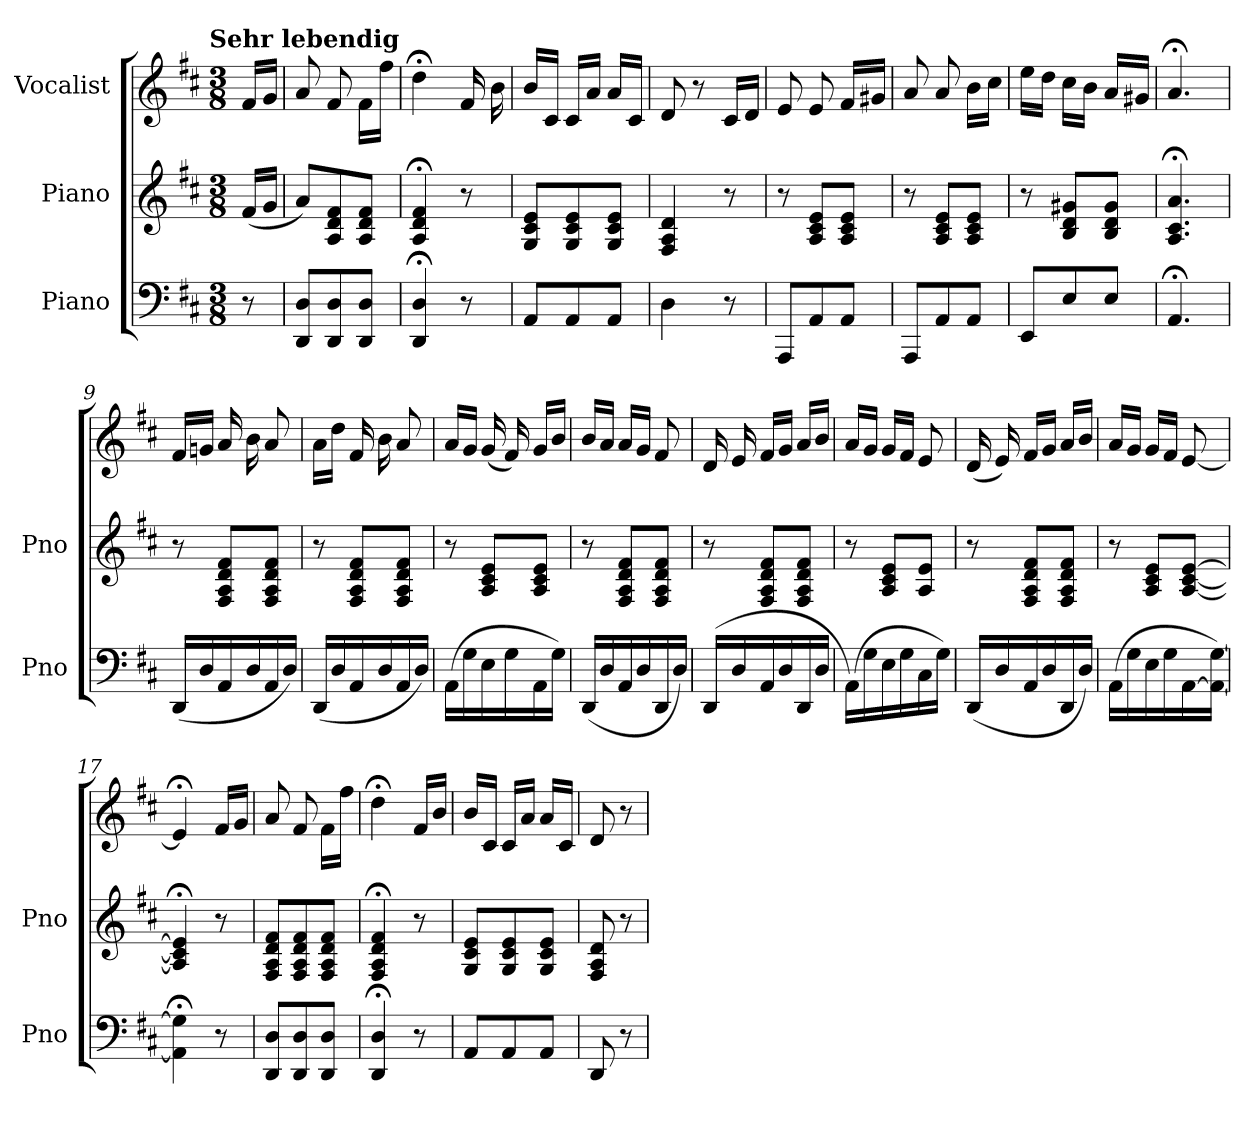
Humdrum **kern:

**kern	**kern	**kern
*part3	*part2	*part1
*staff3	*staff2	*staff1
*I"Piano	*I"Piano	*I"Vocalist
*I'Pno	*I'Pno	*
*clefF4	*clefG2	*clefG2
*k[f#c#]	*k[f#c#]	*k[f#c#]
*D:	*D:	*D:
!!LO:TX:omd:t=Sehr lebendig
*M3/8	*M3/8	*M3/8
*MM72	*MM72	*MM72
=	=	=
8r	(16f#LL	16f#LL
.	16gJJ	16gJJ
=1	=1	=1
8DD 8DL	8aL)	8a
8DD 8D	8A 8d 8f#	8f#
8DD 8DJ	8A 8d 8f#J	16f#LL
.	.	16ff#JJ
=2	=2	=2
4DD;< 4D;<	4A;< 4d;< 4f#;<	4dd;<
8r	8r	16f#
.	.	16b
=3	=3	=3
8AAL	8G 8c# 8eL	16bLL
.	.	16c#JJ
8AA	8G 8c# 8e	16c#LL
.	.	16aJJ
8AAJ	8G 8c# 8eJ	16aLL
.	.	16c#JJ
=4	=4	=4
4D	4F# 4A 4d	8d
.	.	8r
8r	8r	16c#LL
.	.	16dJJ
=5	=5	=5
8AAAL	8r	8e
8AA	8A 8c# 8eL	8e
8AAJ	8A 8c# 8eJ	16f#LL
.	.	16g#XJJ
=6	=6	=6
8AAAL	8r	8a
8AA	8A 8c# 8eL	8a
8AAJ	8A 8c# 8eJ	16bLL
.	.	16cc#JJ
=7	=7	=7
8EEL	8r	16eeLL
.	.	16ddJJ
8E	8B 8d 8g#XL	16cc#LL
.	.	16bJJ
8EJ	8B 8d 8g#J	16aLL
.	.	16g#XJJ
=8	=8	=8
4.AA;<	4.A;< 4.c#;< 4.a;<	4.a;<
=9	=9	=9
(16DDLL	8r	16f#LL
16D	.	16gnJJ
16AA	8F# 8A 8d 8f#L	16a
16D	.	16b
16AA	8F# 8A 8d 8f#J	8a
16DJJ)	.	.
=10	=10	=10
(16DDLL	8r	16aLL
16D	.	16ddJJ
16AA	8F# 8A 8d 8f#L	16f#
16D	.	16b
16AA	8F# 8A 8d 8f#J	8a
16DJJ)	.	.
=11	=11	=11
(16AALL	8r	16aLL
16G	.	16gJJ
16E	8A 8c# 8eL	(16g
16G	.	16f#)
16AA	8A 8c# 8eJ	16gLL
16GJJ)	.	16bJJ
=12	=12	=12
(16DDLL	8r	16bLL
16D	.	16aJJ
16AA	8F# 8A 8d 8f#L	16aLL
16D	.	16gJJ
16DD	8F# 8A 8d 8f#J	8f#
16DJJ)	.	.
=13	=13	=13
(16DDLL	8r	16d
16D	.	16e
16AA	8F# 8A 8d 8f#L	16f#LL
16D	.	16gJJ
16DD	8F# 8A 8d 8f#J	16aLL
16DJJ	.	16bJJ
=14	=14	=14
(16AALL)	8r	16aLL
16G	.	16gJJ
16E	8A 8c# 8eL	16gLL
16G	.	16f#JJ
16C#	8A 8eJ	8e
16GJJ)	.	.
=15	=15	=15
(16DDLL	8r	(16d
16D	.	16e)
16AA	8F# 8A 8d 8f#L	16f#LL
16D	.	16gJJ
16DD	8F# 8A 8d 8f#J	16aLL
16DJJ)	.	16bJJ
=16	=16	=16
(16AALL	8r	16aLL
16G	.	16gJJ
16E	8A 8c# 8eL	16gLL
16G	.	16f#JJ
[16AA	[8A [8c# [8eJ	[8e
16AA_ [16GJJ)	.	.
=17	=17	=17
4AA];< 4G];<	4A];< 4c#];< 4e];<	4e;<]
8r	8r	16f#LL
.	.	16gJJ
=18	=18	=18
8DD 8DL	8F# 8A 8d 8f#L	8a
8DD 8D	8F# 8A 8d 8f#	8f#
8DD 8DJ	8F# 8A 8d 8f#J	16f#LL
.	.	16ff#JJ
=19	=19	=19
4DD;< 4D;<	4F#;< 4A;< 4d;< 4f#;<	4dd;<
8r	8r	16f#LL
.	.	16bJJ
=20	=20	=20
8AAL	8G 8c# 8eL	16bLL
.	.	16c#JJ
8AA	8G 8c# 8e	16c#LL
.	.	16aJJ
8AAJ	8G 8c# 8eJ	16aLL
.	.	16c#JJ
=21	=21	=21
8DD	8F# 8A 8d	8d
8r	8r	8r
=	=	=
*-	*-	*-
